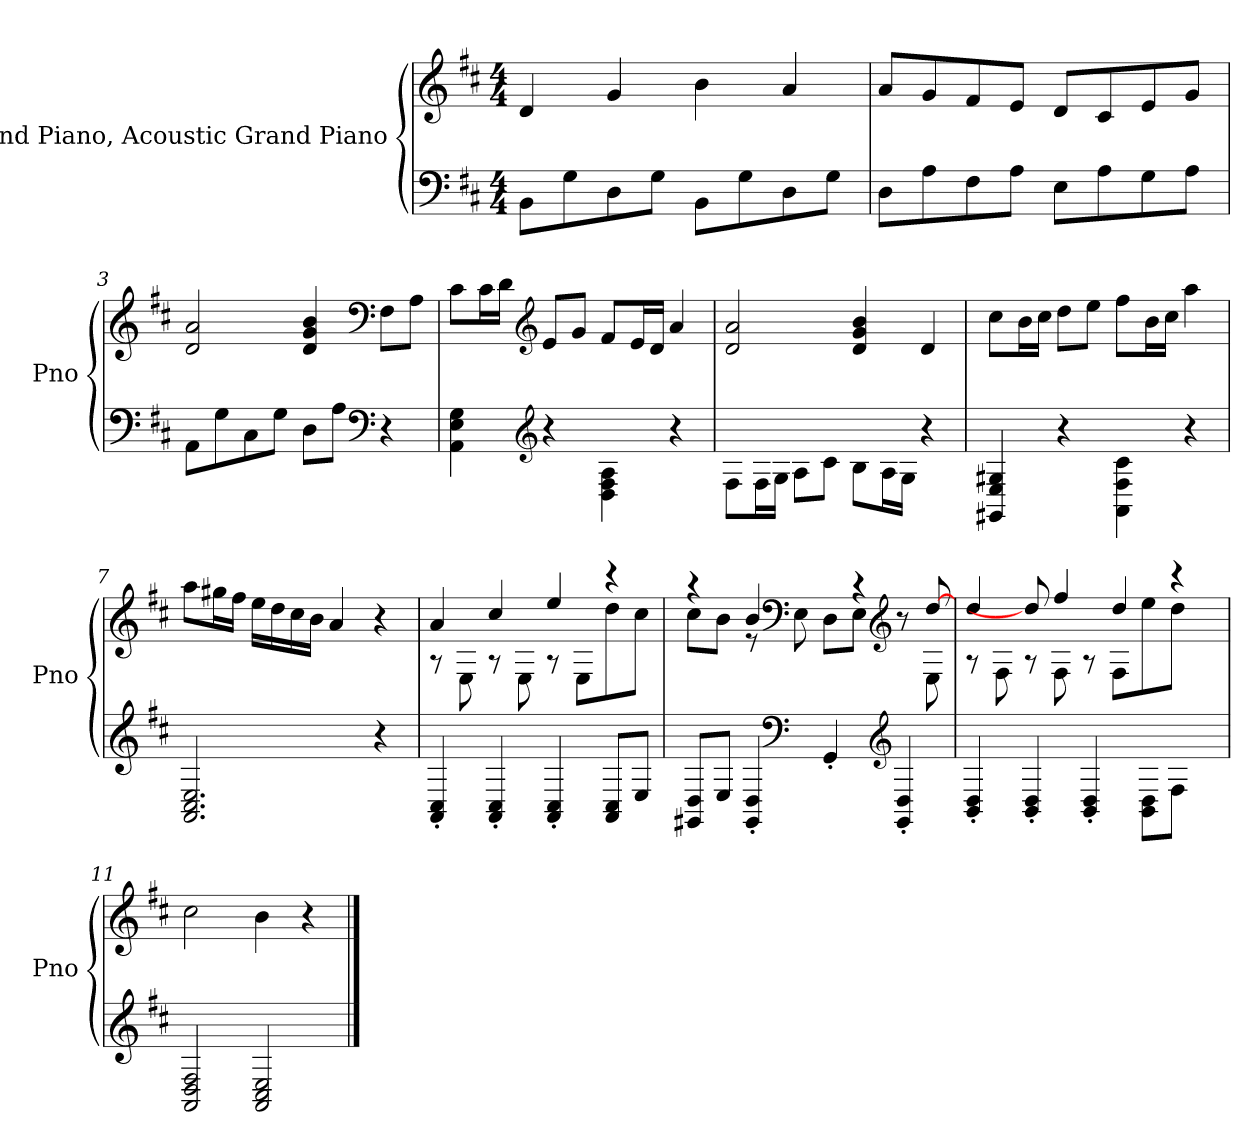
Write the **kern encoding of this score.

**kern	**kern
*part1	*part1
*staff2	*staff1
*I"Grand Piano, Acoustic Grand Piano	*
*I'Pno	*
*clefF4	*clefG2
*k[f#c#]	*k[f#c#]
*M4/4	*M4/4
*MM120	*MM120
=1	=1
8BBi\L	4di/
8Gi\	.
8Di\	4gi/
8Gi\J	.
8BBi\L	4bi\
8Gi\	.
8Di\	4ai/
8Gi\J	.
=2	=2
8Di\L	8ai/L
8Ai\	8gi/
8F#i\	8f#i/
8Ai\J	8ei/J
8Ei\L	8di/L
8Ai\	8c#i/
8Gi\	8ei/
8Ai\J	8gi/J
=3	=3
8AAi\L	2di/ 2ai/
8Gi\	.
8C#i\	.
8Gi\J	.
8Di\L	4di/ 4gi/ 4bi/
8Ai\J	.
*clefF4	*clefF4
4r	8F#i\L
.	8Ai\J
=4	=4
4AAi\ 4Ei\ 4Gi\	8c#i\L
.	16c#i\L
.	16di\JJ
*clefG2	*clefG2
4r	8ei/L
.	8gi/J
4Di\ 4F#i\ 4Ai\	8f#i/L
.	16ei/L
.	16di/JJ
4r	4ai/
!!LO:LB:g=z
=5	=5
8F#i\L	2di/ 2ai/
16F#i\L	.
16Gi\JJ	.
8Ai\L	.
8c#i\J	.
8Bi\L	4di/ 4gi/ 4bi/
16Ai\L	.
16Gi\JJ	.
4r	4di/
=6	=6
4GG#Xj/ 4Ej/ 4G#XZ/	8cc#Z\L
.	16bj\L
.	16cc#j\JJ
4r	8ddj\L
.	8eej\J
4AAj\ 4F#j\ 4c#j\	8ff#j\L
.	16bj\L
.	16cc#j\JJ
4r	4aaj\
=7	=7
2.AAi/ 2.C#i/ 2.Ei/	8aai\L
.	16gg#Xi\L
.	16ff#i\JJ
.	16eei\LL
.	16ddi\
.	16cc#i\
.	16bi\JJ
.	4ai/
4r	4r
=8	=8
*	*^
4AAi/' 4C#i/'	4ai/	8r
.	.	8Ei\
4AAi/' 4C#i/'	4cc#i/	8r
.	.	8Ei\
4AAi/' 4C#i/'	4eei/	8r
.	.	8Ei\L
8AAi/ 8C#i/L	4r	8ddi\
8Ei/J	.	8cc#i\J
!!LO:LB:g=z	!!
=9	=9	=9
*^	*	*
4.ryy	8GG#Xi/ 8Di/L	4r	8cc#i\L
.	8Ei/J	.	8bi\J
.	4GG#i/' 4Di/'	4bi/	8r
*clefF4	*	*clefF4	*
8ryy	.	.	8Ei\
2ryy	4GG#'i/	8ryy	8Di\L
.	.	4r	8Ei\J
*clefG2	*	*clefG2	*
.	4GG#i/' 4Di/'	.	8r
.	.	[8ddi/	8Ei\
*v	*v	*	*
=10	=10	=10
4BBi/' 4Di/'	4ddi/	8r
.	.	8F#i\
4BBi/' 4Di/'	8ddi/]	8r
.	4ff#i/	8F#i\
4BBi/' 4Di/'	.	8r
.	4ddi/	8F#i\L
8BBi\ 8Di\L	.	8eei\
8F#i\J	4r	8ddi\J
8ryy	.	8ryy
*	*v	*v
=11	=11
2AAi/ 2Di/ 2F#i/	2cc#i\
2AAi/ 2C#i/ 2Ei/	4bi\
.	4r
==	==
*-	*-
